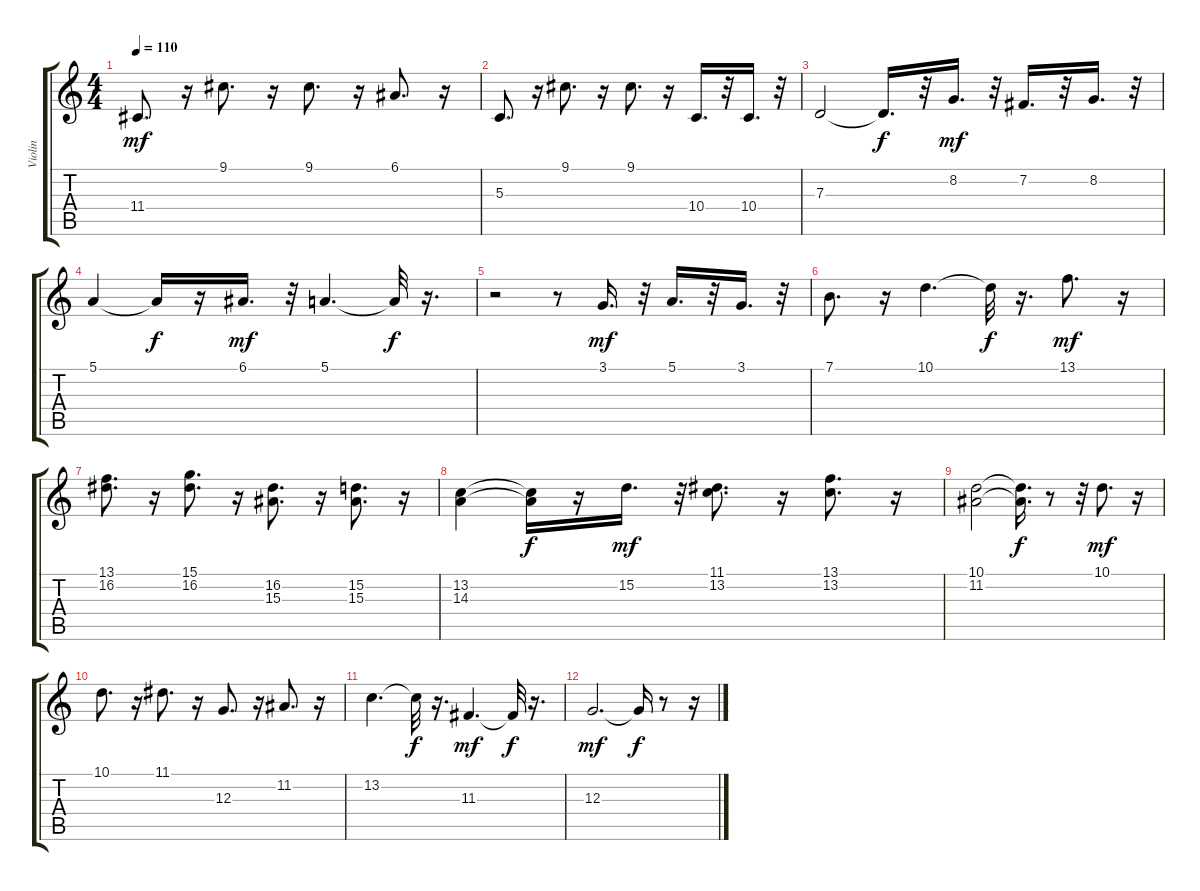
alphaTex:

\track ("Violin" "Violin") {instrument violin}
\staff {score tabs}
\tuning (E4 B3 G3 D3 A2 E2) {hide}
\ts (4 4)
\tempo 110
\clef g2
\ks c
11.4.8{d dy mf} r.16 9.1.8{d} r.16 9.1.8{d} r.16 6.1.8{d} r.16 |
5.3.8{d} r.16 9.1.8{d} r.16 9.1.8{d} r.16 10.4.16{d} r.32 10.4.16{d} r.32 |
7.3.2 7.3{t}.16{d dy f} r.32 8.2.16{d dy mf} r.32 7.2.16{d} r.32 8.2.16{d} r.32 |
5.1.4 5.1{t}.16{dy f} r.16 6.1.16{d dy mf} r.32 5.1.4{d} 5.1{t}.32{dy f} r.16{d} |
r.2 r.8 3.1.16{d dy mf} r.32 5.1.16{d} r.32 3.1.16{d} r.32 |
7.1.8{d} r.16 10.1.4{d} 10.1{t}.32{dy f} r.16{d} 13.1.8{d dy mf} r.16 |
(13.1 16.2).8{d} r.16 (15.1 16.2).8{d} r.16 (16.2 15.3).8{d} r.16 (15.2 15.3).8{d} r.16 |
(13.2 14.3).4 (13.2{t} 14.3{t}).16{dy f} r.16 15.2.16{d dy mf} r.32 (11.1 13.2).8{d} r.16 (13.1 13.2).8{d} r.16 |
(10.1 11.2).2 (10.1{t} 11.2{t}).16{d dy f} r.8 r.32 10.1.8{d dy mf} r.16 |
10.1.8{d} r.16 11.1.8{d} r.16 12.3.8{d} r.16 11.2.8{d} r.16 |
13.2.4{d} 13.2{t}.32{dy f} r.16{d} 11.3.4{d dy mf} 11.3{t}.32{dy f} r.16{d} |
12.3.2{d dy mf} 12.3{t}.16{dy f} r.8 r.16
